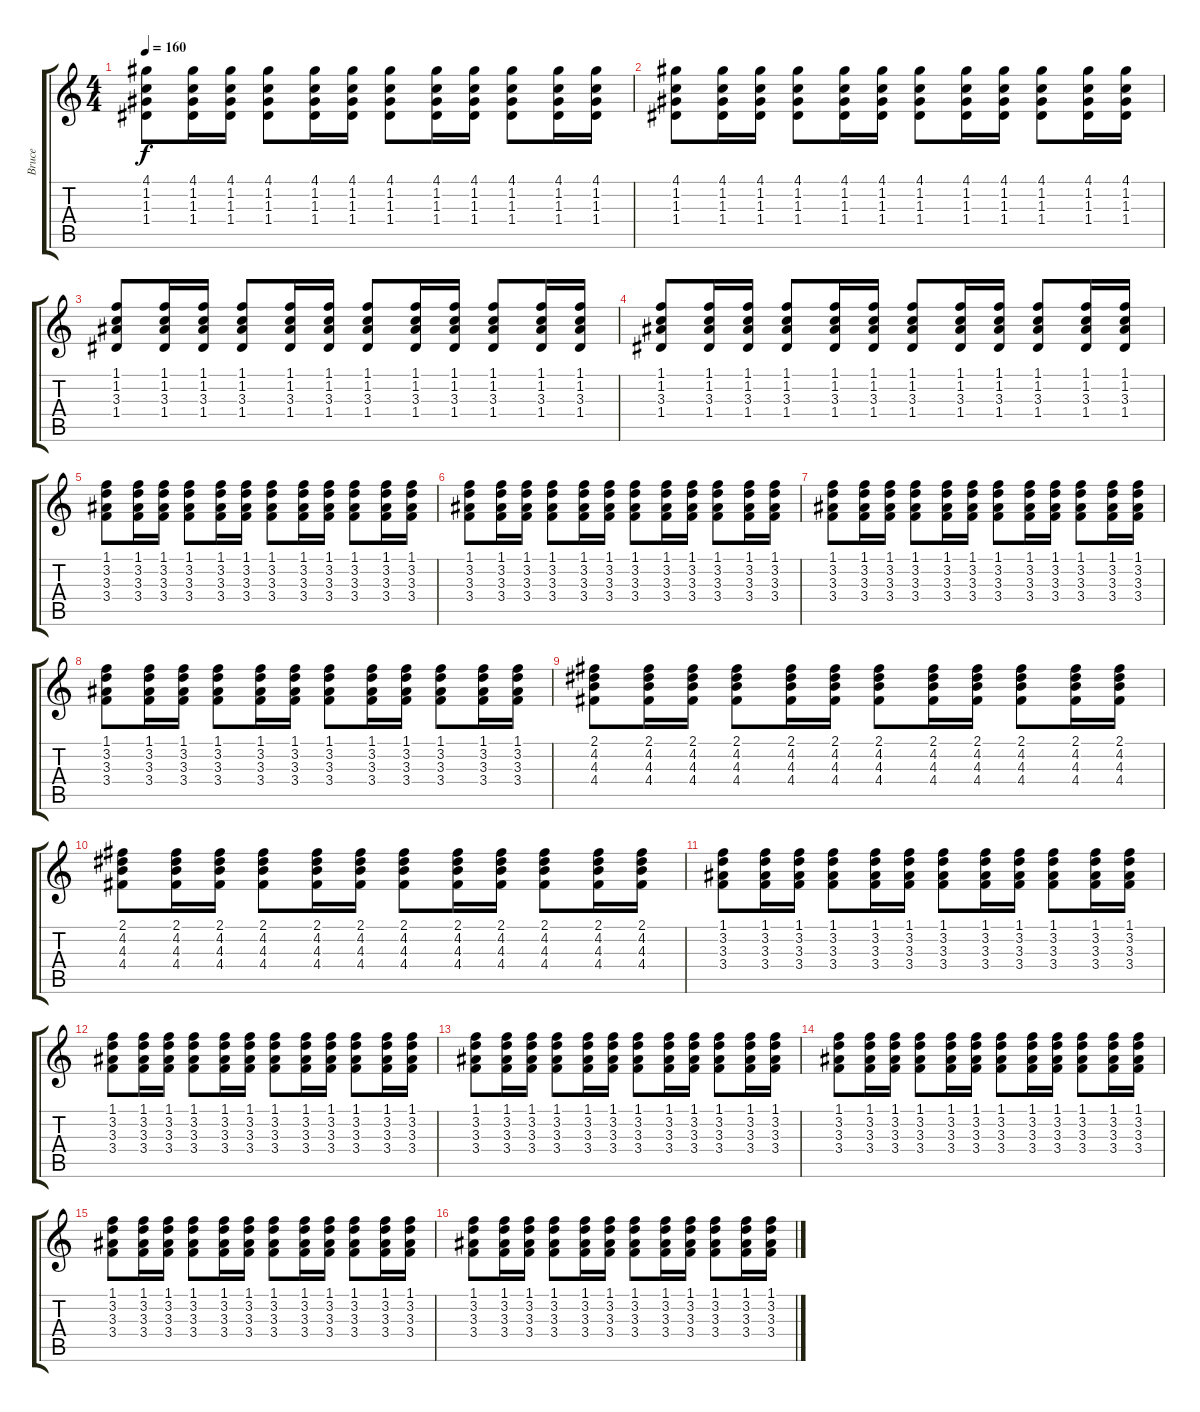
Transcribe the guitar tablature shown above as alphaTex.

\track ("Bruce" "Bruce") {instrument acousticguitarnylon}
\staff {score tabs}
\tuning (E4 B3 G3 D3 A2 E2) {hide}
\ts (4 4)
\tempo 160
\clef g2
\ks c
(4.1 1.2 1.3 1.4).8{dy f} (4.1 1.2 1.3 1.4).16 (4.1 1.2 1.3 1.4).16 (4.1 1.2 1.3 1.4).8 (4.1 1.2 1.3 1.4).16 (4.1 1.2 1.3 1.4).16 (4.1 1.2 1.3 1.4).8 (4.1 1.2 1.3 1.4).16 (4.1 1.2 1.3 1.4).16 (4.1 1.2 1.3 1.4).8 (4.1 1.2 1.3 1.4).16 (4.1 1.2 1.3 1.4).16 |
(4.1 1.2 1.3 1.4).8 (4.1 1.2 1.3 1.4).16 (4.1 1.2 1.3 1.4).16 (4.1 1.2 1.3 1.4).8 (4.1 1.2 1.3 1.4).16 (4.1 1.2 1.3 1.4).16 (4.1 1.2 1.3 1.4).8 (4.1 1.2 1.3 1.4).16 (4.1 1.2 1.3 1.4).16 (4.1 1.2 1.3 1.4).8 (4.1 1.2 1.3 1.4).16 (4.1 1.2 1.3 1.4).16 |
(1.1 1.2 3.3 1.4).8 (1.1 1.2 3.3 1.4).16 (1.1 1.2 3.3 1.4).16 (1.1 1.2 3.3 1.4).8 (1.1 1.2 3.3 1.4).16 (1.1 1.2 3.3 1.4).16 (1.1 1.2 3.3 1.4).8 (1.1 1.2 3.3 1.4).16 (1.1 1.2 3.3 1.4).16 (1.1 1.2 3.3 1.4).8 (1.1 1.2 3.3 1.4).16 (1.1 1.2 3.3 1.4).16 |
(1.1 1.2 3.3 1.4).8 (1.1 1.2 3.3 1.4).16 (1.1 1.2 3.3 1.4).16 (1.1 1.2 3.3 1.4).8 (1.1 1.2 3.3 1.4).16 (1.1 1.2 3.3 1.4).16 (1.1 1.2 3.3 1.4).8 (1.1 1.2 3.3 1.4).16 (1.1 1.2 3.3 1.4).16 (1.1 1.2 3.3 1.4).8 (1.1 1.2 3.3 1.4).16 (1.1 1.2 3.3 1.4).16 |
(1.1 3.2 3.3 3.4).8 (1.1 3.2 3.3 3.4).16 (1.1 3.2 3.3 3.4).16 (1.1 3.2 3.3 3.4).8 (1.1 3.2 3.3 3.4).16 (1.1 3.2 3.3 3.4).16 (1.1 3.2 3.3 3.4).8 (1.1 3.2 3.3 3.4).16 (1.1 3.2 3.3 3.4).16 (1.1 3.2 3.3 3.4).8 (1.1 3.2 3.3 3.4).16 (1.1 3.2 3.3 3.4).16 |
(1.1 3.2 3.3 3.4).8 (1.1 3.2 3.3 3.4).16 (1.1 3.2 3.3 3.4).16 (1.1 3.2 3.3 3.4).8 (1.1 3.2 3.3 3.4).16 (1.1 3.2 3.3 3.4).16 (1.1 3.2 3.3 3.4).8 (1.1 3.2 3.3 3.4).16 (1.1 3.2 3.3 3.4).16 (1.1 3.2 3.3 3.4).8 (1.1 3.2 3.3 3.4).16 (1.1 3.2 3.3 3.4).16 |
(1.1 3.2 3.3 3.4).8 (1.1 3.2 3.3 3.4).16 (1.1 3.2 3.3 3.4).16 (1.1 3.2 3.3 3.4).8 (1.1 3.2 3.3 3.4).16 (1.1 3.2 3.3 3.4).16 (1.1 3.2 3.3 3.4).8 (1.1 3.2 3.3 3.4).16 (1.1 3.2 3.3 3.4).16 (1.1 3.2 3.3 3.4).8 (1.1 3.2 3.3 3.4).16 (1.1 3.2 3.3 3.4).16 |
(1.1 3.2 3.3 3.4).8 (1.1 3.2 3.3 3.4).16 (1.1 3.2 3.3 3.4).16 (1.1 3.2 3.3 3.4).8 (1.1 3.2 3.3 3.4).16 (1.1 3.2 3.3 3.4).16 (1.1 3.2 3.3 3.4).8 (1.1 3.2 3.3 3.4).16 (1.1 3.2 3.3 3.4).16 (1.1 3.2 3.3 3.4).8 (1.1 3.2 3.3 3.4).16 (1.1 3.2 3.3 3.4).16 |
(2.1 4.2 4.3 4.4).8 (2.1 4.2 4.3 4.4).16 (2.1 4.2 4.3 4.4).16 (2.1 4.2 4.3 4.4).8 (2.1 4.2 4.3 4.4).16 (2.1 4.2 4.3 4.4).16 (2.1 4.2 4.3 4.4).8 (2.1 4.2 4.3 4.4).16 (2.1 4.2 4.3 4.4).16 (2.1 4.2 4.3 4.4).8 (2.1 4.2 4.3 4.4).16 (2.1 4.2 4.3 4.4).16 |
(2.1 4.2 4.3 4.4).8 (2.1 4.2 4.3 4.4).16 (2.1 4.2 4.3 4.4).16 (2.1 4.2 4.3 4.4).8 (2.1 4.2 4.3 4.4).16 (2.1 4.2 4.3 4.4).16 (2.1 4.2 4.3 4.4).8 (2.1 4.2 4.3 4.4).16 (2.1 4.2 4.3 4.4).16 (2.1 4.2 4.3 4.4).8 (2.1 4.2 4.3 4.4).16 (2.1 4.2 4.3 4.4).16 |
(1.1 3.2 3.3 3.4).8 (1.1 3.2 3.3 3.4).16 (1.1 3.2 3.3 3.4).16 (1.1 3.2 3.3 3.4).8 (1.1 3.2 3.3 3.4).16 (1.1 3.2 3.3 3.4).16 (1.1 3.2 3.3 3.4).8 (1.1 3.2 3.3 3.4).16 (1.1 3.2 3.3 3.4).16 (1.1 3.2 3.3 3.4).8 (1.1 3.2 3.3 3.4).16 (1.1 3.2 3.3 3.4).16 |
(1.1 3.2 3.3 3.4).8 (1.1 3.2 3.3 3.4).16 (1.1 3.2 3.3 3.4).16 (1.1 3.2 3.3 3.4).8 (1.1 3.2 3.3 3.4).16 (1.1 3.2 3.3 3.4).16 (1.1 3.2 3.3 3.4).8 (1.1 3.2 3.3 3.4).16 (1.1 3.2 3.3 3.4).16 (1.1 3.2 3.3 3.4).8 (1.1 3.2 3.3 3.4).16 (1.1 3.2 3.3 3.4).16 |
(1.1 3.2 3.3 3.4).8 (1.1 3.2 3.3 3.4).16 (1.1 3.2 3.3 3.4).16 (1.1 3.2 3.3 3.4).8 (1.1 3.2 3.3 3.4).16 (1.1 3.2 3.3 3.4).16 (1.1 3.2 3.3 3.4).8 (1.1 3.2 3.3 3.4).16 (1.1 3.2 3.3 3.4).16 (1.1 3.2 3.3 3.4).8 (1.1 3.2 3.3 3.4).16 (1.1 3.2 3.3 3.4).16 |
(1.1 3.2 3.3 3.4).8 (1.1 3.2 3.3 3.4).16 (1.1 3.2 3.3 3.4).16 (1.1 3.2 3.3 3.4).8 (1.1 3.2 3.3 3.4).16 (1.1 3.2 3.3 3.4).16 (1.1 3.2 3.3 3.4).8 (1.1 3.2 3.3 3.4).16 (1.1 3.2 3.3 3.4).16 (1.1 3.2 3.3 3.4).8 (1.1 3.2 3.3 3.4).16 (1.1 3.2 3.3 3.4).16 |
(1.1 3.2 3.3 3.4).8 (1.1 3.2 3.3 3.4).16 (1.1 3.2 3.3 3.4).16 (1.1 3.2 3.3 3.4).8 (1.1 3.2 3.3 3.4).16 (1.1 3.2 3.3 3.4).16 (1.1 3.2 3.3 3.4).8 (1.1 3.2 3.3 3.4).16 (1.1 3.2 3.3 3.4).16 (1.1 3.2 3.3 3.4).8 (1.1 3.2 3.3 3.4).16 (1.1 3.2 3.3 3.4).16 |
(1.1 3.2 3.3 3.4).8 (1.1 3.2 3.3 3.4).16 (1.1 3.2 3.3 3.4).16 (1.1 3.2 3.3 3.4).8 (1.1 3.2 3.3 3.4).16 (1.1 3.2 3.3 3.4).16 (1.1 3.2 3.3 3.4).8 (1.1 3.2 3.3 3.4).16 (1.1 3.2 3.3 3.4).16 (1.1 3.2 3.3 3.4).8 (1.1 3.2 3.3 3.4).16 (1.1 3.2 3.3 3.4).16
